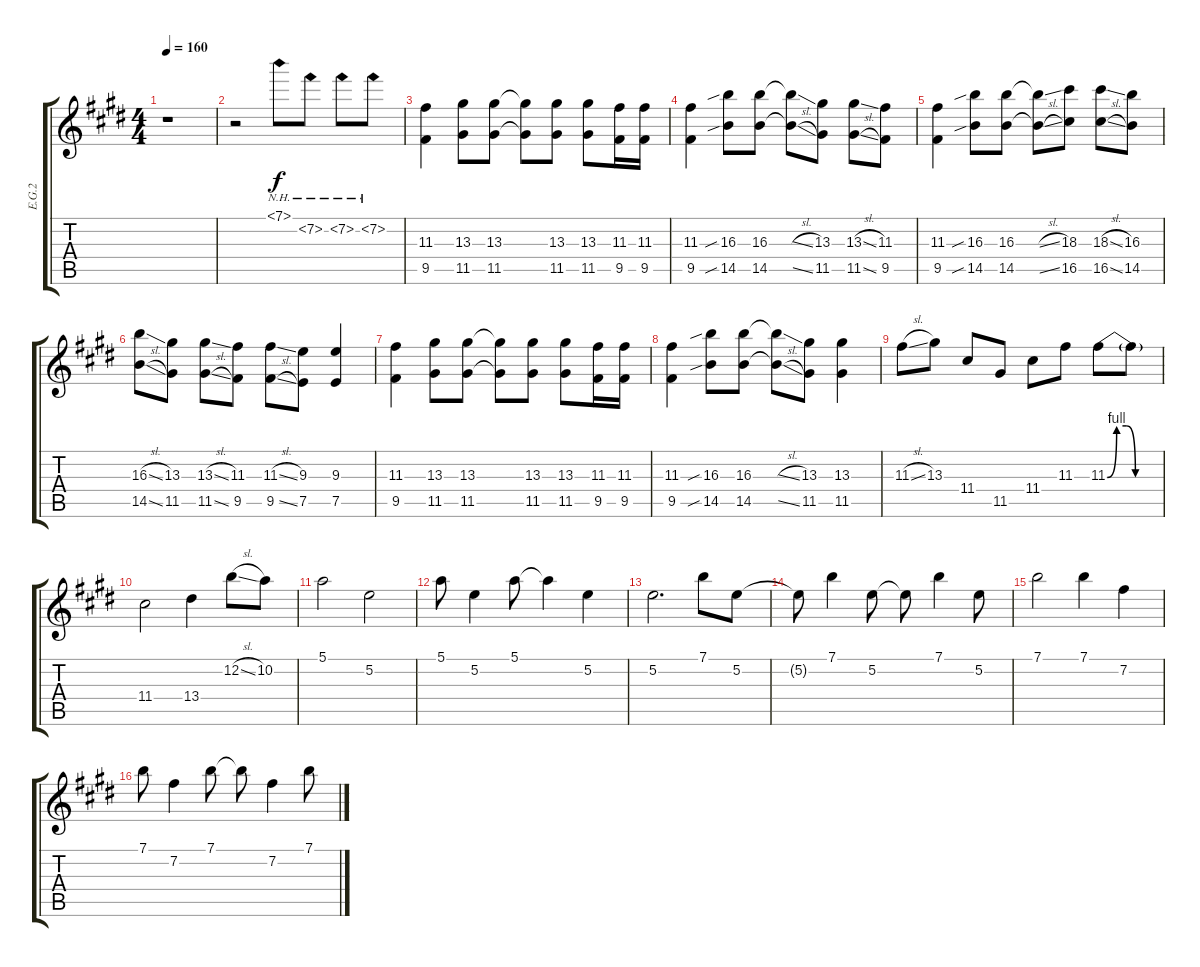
\track ("E.G.2" "E.G.2") {instrument distortionguitar}
\staff {score tabs}
\tuning (E4 B3 G3 D3 A2 E2) {hide}
\ts (4 4)
\tempo 160
\clef g2
\ks e
r.1{dy f} |
r.2 7.1{nh}.8 7.2{nh}.8 7.2{nh}.8 7.2{nh}.8 |
(11.3 9.5).4 (13.3 11.5).8 (13.3 11.5).8 (13.3{t} 11.5{t}).8 (13.3 11.5).8 (13.3 11.5).8 (11.3 9.5).16 (11.3 9.5).16 |
(11.3 9.5).4 (16.3{sib} 14.5{sib}).8 (16.3 14.5).8 (16.3{sl t} 14.5{sl t}).8 (13.3 11.5).8 (13.3{sl} 11.5{sl}).8 (11.3 9.5).8 |
(11.3 9.5).4 (16.3{sib} 14.5{sib}).8 (16.3 14.5).8 (16.3{sl t} 14.5{sl t}).8 (18.3 16.5).8 (18.3{sl} 16.5{sl}).8 (16.3 14.5).8 |
(16.3{sl} 14.5{sl}).8 (13.3 11.5).8 (13.3{sl} 11.5{sl}).8 (11.3 9.5).8 (11.3{sl} 9.5{sl}).8 (9.3 7.5).8 (9.3 7.5).4 |
(11.3 9.5).4 (13.3 11.5).8 (13.3 11.5).8 (13.3{t} 11.5{t}).8 (13.3 11.5).8 (13.3 11.5).8 (11.3 9.5).16 (11.3 9.5).16 |
(11.3 9.5).4 (16.3{sib} 14.5{sib}).8 (16.3 14.5).8 (16.3{sl t} 14.5{sl t}).8 (13.3 11.5).8 (13.3 11.5).4 |
11.3{sl}.8 13.3.8 11.4.8 11.5.8 11.4.8 11.3.8 11.3{be (custom 0 0 10 4 20 4 30 0 60 0)}.8 11.3{t}.8 |
11.4.2 13.4.4 12.2{sl}.8 10.2.8 |
5.1.2{instrument electricguitarclean} 5.2.2 |
5.1.8 5.2.4 5.1.8 5.1{t}.4 5.2.4 |
5.2.2{d} 7.1.8 5.2.8 |
5.2{t}.8 7.1.4 5.2.8 5.2{t}.8 7.1.4 5.2.8 |
7.1.2 7.1.4 7.2.4 |
7.1.8 7.2.4 7.1.8 7.1{t}.8 7.2.4 7.1.8
